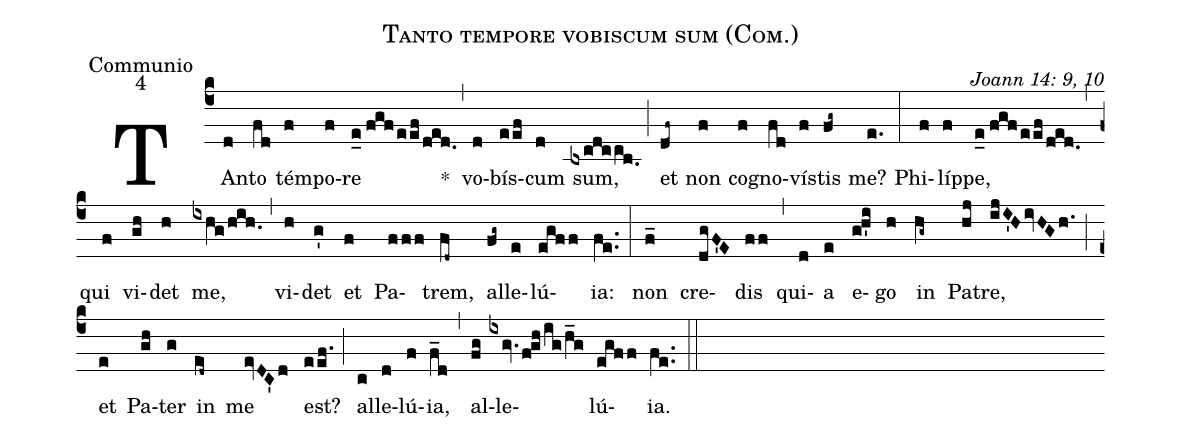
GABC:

name: Tanto tempore vobiscum sum (Com.);
office-part: Communio;
mode: 4;
commentary: Joann 14: 9, 10;
%%
(c4) TAn(d)to(fd) tém(f)po(f)re(e_0//fgf/eef/ded.) *(,) vo(d)bís(eef)cum(d) sum,(bxcdccb.0) (;) et(df~) non(f) co(f)gno(fd)vís(f)tis(fg~) me?(e.) (:)
Phi(f)líp(f)pe,(e_0//fgf/eef/ded.) (,) qui(f) vi(gh)det(h) me,(ixhg/hih.) (,) vi(h)det(g') et(f) Pa(fff)trem,(fd~) al(fg~)le(e)lú(egff)ia:(fe..) (:)
non(f_) cre(dgF'E)dis(ff) (,) qui(d)a(e) e(g!h'i)go(h) in(hg~) Pa(hj)tre,(ijI'H/ivHGh.) (;) et(e) Pa(gh)ter(g) in(ed~) me(evDC'd) est?(eef.) (;) al(c)le(d)lú(f)ia,(f_d) (,) al(fg)le(ixgv./f!gh/ig/h_g)lú(egff)ia.(fe..) (::)
